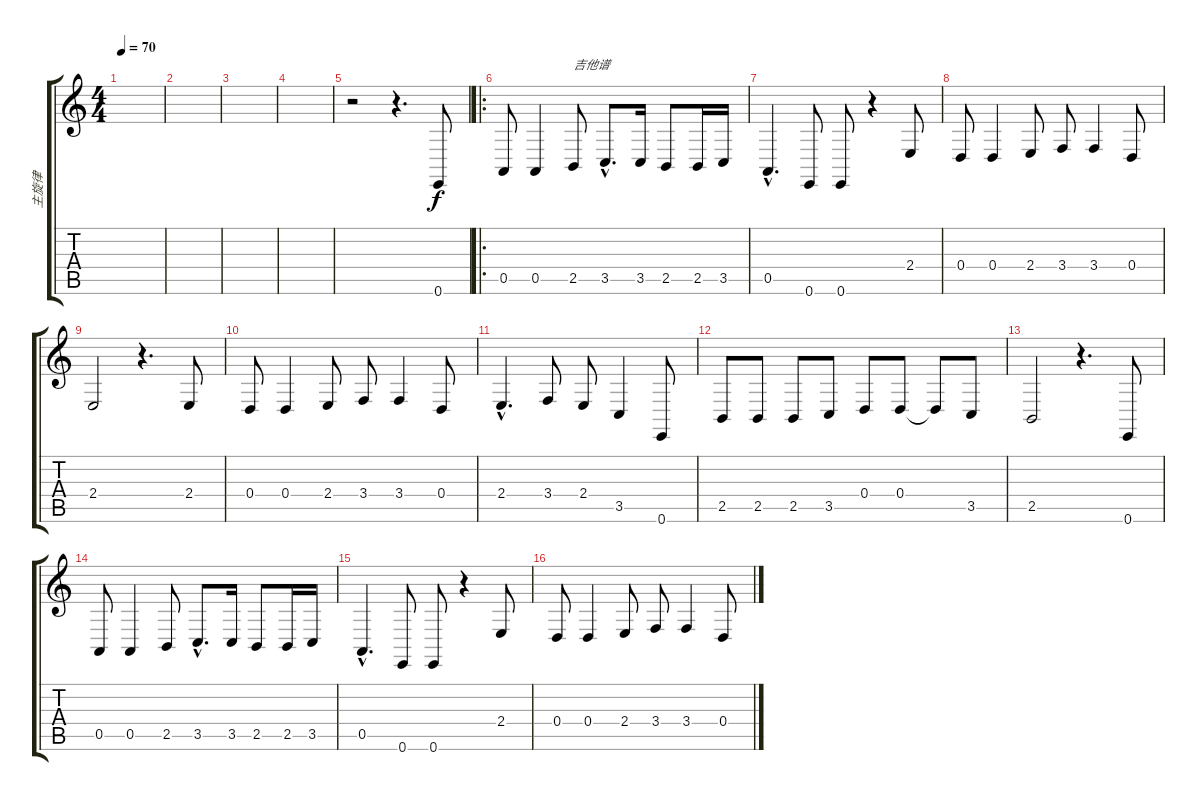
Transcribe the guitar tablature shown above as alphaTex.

\track ("主旋律" "主旋律") {instrument acousticgrandpiano}
\staff {score tabs}
\tuning (E4 B3 G3 D3 A2 E2) {hide}
\ts (4 4)
\tempo 70
\clef g2
\ks c
|
|
|
|
r.2 r.4{d} 0.6.8 |
\ro
0.5.8 0.5.4 2.5.8{txt "吉他谱"} 3.5{hac}.8{d} 3.5.16 2.5.8 2.5.16 3.5.16 |
0.5{hac}.4{d} 0.6.8 0.6.8 r.4 2.4.8 |
0.4.8 0.4.4 2.4.8 3.4.8 3.4.4 0.4.8 |
2.4.2 r.4{d} 2.4.8 |
0.4.8 0.4.4 2.4.8 3.4.8 3.4.4 0.4.8 |
2.4{hac}.4{d} 3.4.8 2.4.8 3.5.4 0.6.8 |
2.5.8 2.5.8 2.5.8 3.5.8 0.4.8 0.4.8 0.4{t}.8 3.5.8 |
2.5.2 r.4{d} 0.6.8 |
0.5.8 0.5.4 2.5.8 3.5{hac}.8{d} 3.5.16 2.5.8 2.5.16 3.5.16 |
0.5{hac}.4{d} 0.6.8 0.6.8 r.4 2.4.8 |
0.4.8 0.4.4 2.4.8 3.4.8 3.4.4 0.4.8
